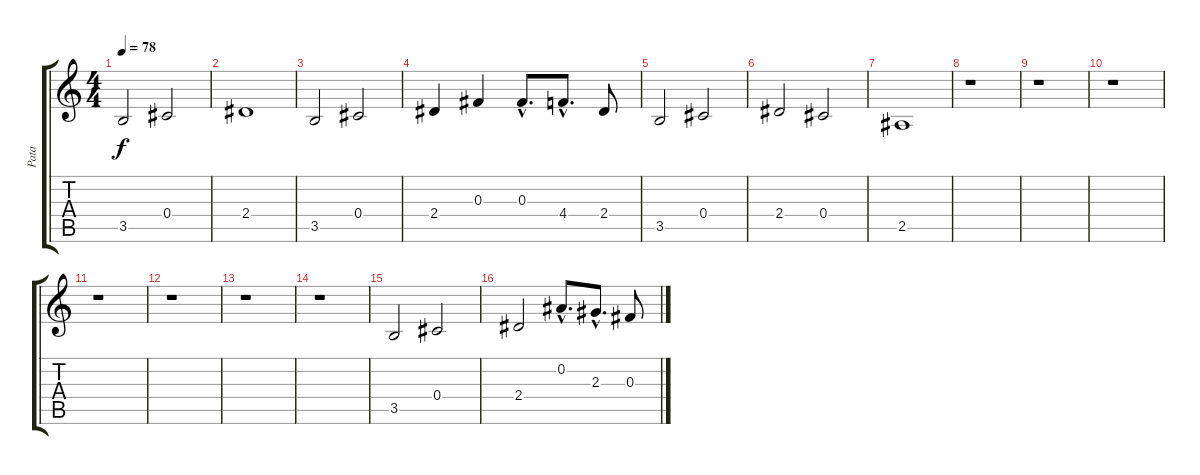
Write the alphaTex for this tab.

\track ("Pata" "Pata") {instrument distortionguitar}
\staff {score tabs}
\tuning (Eb4 Bb3 Gb3 Db3 Ab2 Eb2) {hide}
\ts (4 4)
\tempo 78
\clef g2
\ks c
3.5.2{dy f} 0.4.2 |
2.4.1 |
3.5.2 0.4.2 |
2.4.4 0.3.4 0.3{hac}.8{d} 4.4{hac}.8{d} 2.4.8 |
3.5.2 0.4.2 |
2.4.2 0.4.2 |
2.5.1 |
r.1 |
r.1 |
r.1 |
r.1 |
r.1 |
r.1 |
r.1 |
3.5.2 0.4.2 |
2.4.2 0.2{hac}.8{d} 2.3{hac}.8{d} 0.3.8
